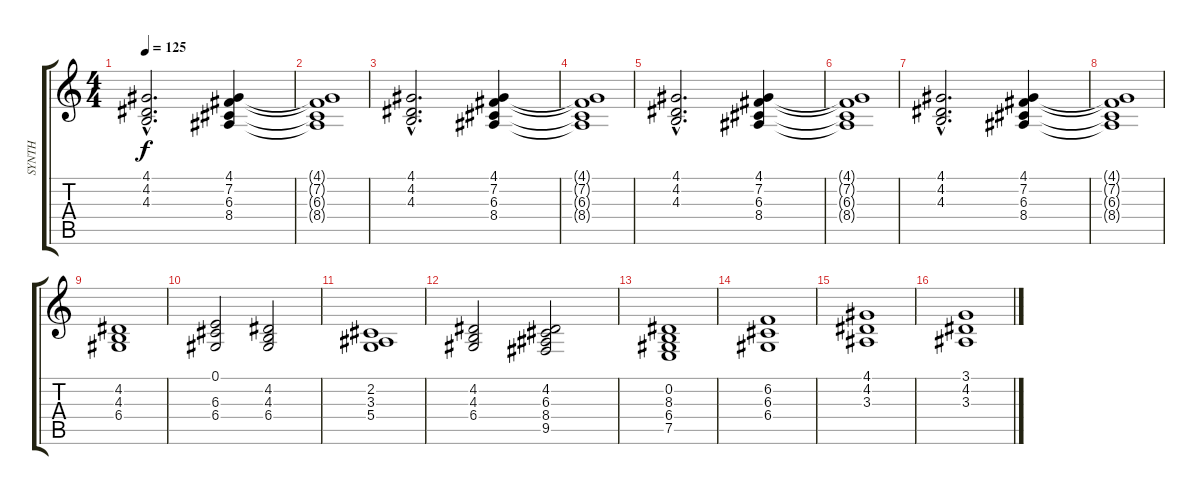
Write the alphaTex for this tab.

\track ("SYNTH" "SYNTH") {instrument synthvoice}
\staff {score tabs}
\tuning (E4 B3 G3 D3 A2 E2) {hide}
\ts (4 4)
\tempo 125
\clef g2
\ks c
(4.1{hac} 4.2{hac} 4.3{hac}).2{d dy f instrument synthvoice} (4.1 7.2 6.3 8.4).4 |
(4.1{t} 7.2{t} 6.3{t} 8.4{t}).1 |
(4.1{hac} 4.2{hac} 4.3{hac}).2{d} (4.1 7.2 6.3 8.4).4 |
(4.1{t} 7.2{t} 6.3{t} 8.4{t}).1 |
(4.1{hac} 4.2{hac} 4.3{hac}).2{d} (4.1 7.2 6.3 8.4).4 |
(4.1{t} 7.2{t} 6.3{t} 8.4{t}).1 |
(4.1{hac} 4.2{hac} 4.3{hac}).2{d} (4.1 7.2 6.3 8.4).4 |
(4.1{t} 7.2{t} 6.3{t} 8.4{t}).1 |
(4.2 4.3 6.4).1 |
(0.1 6.3 6.4).2 (4.2 4.3 6.4).2 |
(2.2 3.3 5.4).1 |
(4.2 4.3 6.4).2 (4.2 6.3 8.4 9.5).2 |
(0.2 8.3 6.4 7.5).1 |
(6.2 6.3 6.4).1 |
(4.1 4.2 3.3).1 |
(3.1 4.2 3.3).1
